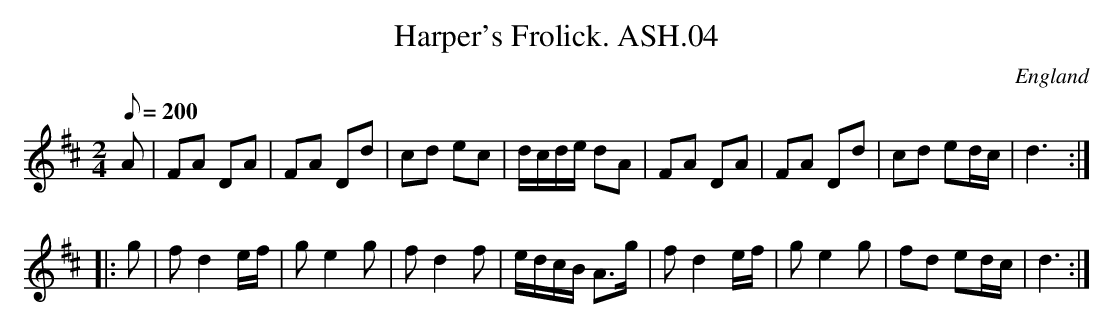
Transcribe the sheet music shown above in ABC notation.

X:1
T:Harper's Frolick. ASH.04
M:2/4
L:1/8
Q:200
O:England
K:D
A |\
FA DA | FA Dd | cd ec | d/c/d/e/ dA |\
FA DA | FA Dd | cd ed/c/ | d3 :|
|: g |\
f d2 e/f/ | g e2 g | f d2 f | e/d/c/B/ A>g |\
f d2 e/f/ | ge2 g | fd ed/c/ | d3 :|
